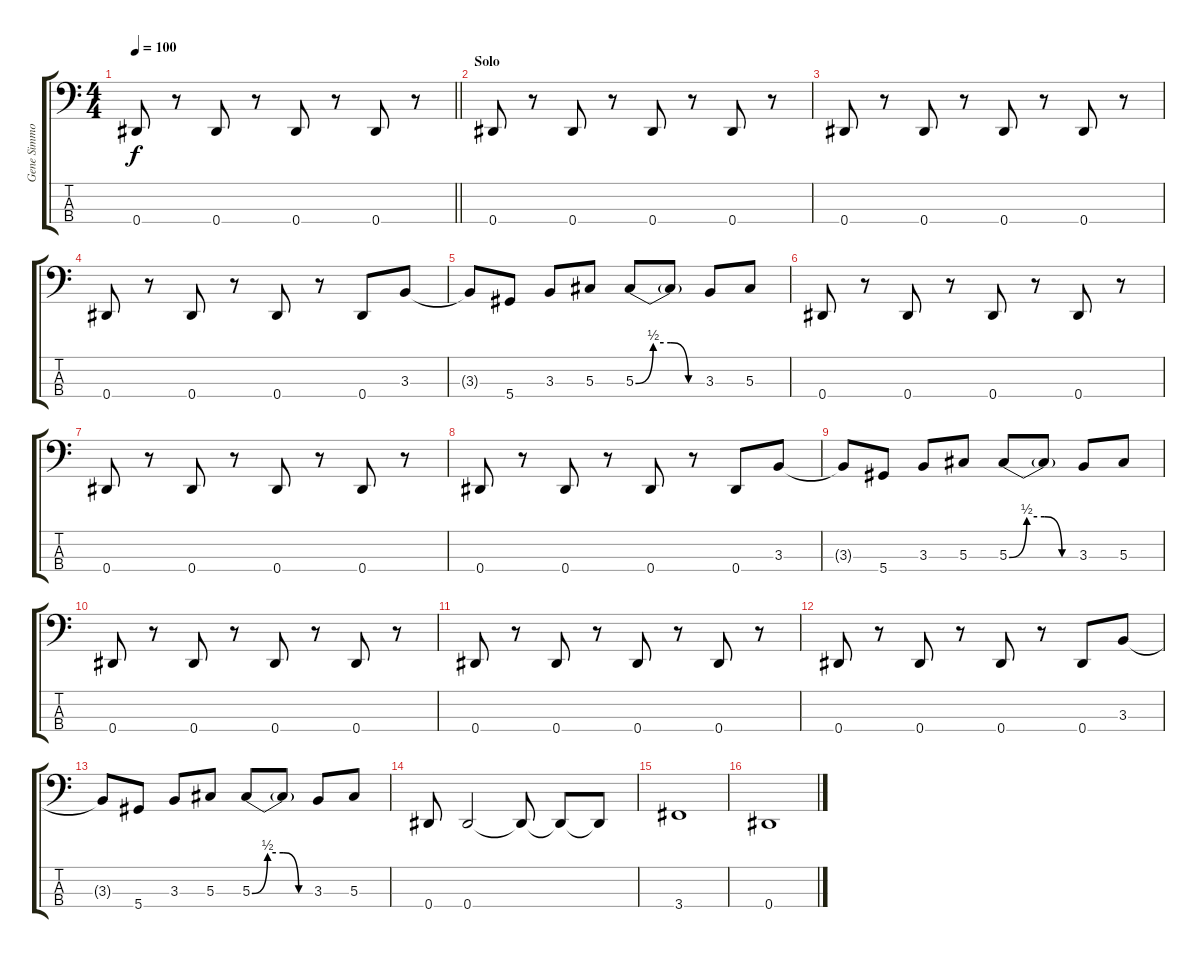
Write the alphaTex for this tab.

\track ("Gene Simmons" "Gene Simmo") {instrument electricbasspick}
\staff {score tabs}
\tuning (Gb2 Db2 Ab1 Eb1) {hide}
\ts (4 4)
\tempo 100
\clef f4
\barLineRight lightlight
\ks c
0.4.8{dy f} r.8 0.4.8 r.8 0.4.8 r.8 0.4.8 r.8 |
\section ("" "Solo")
0.4.8 r.8 0.4.8 r.8 0.4.8 r.8 0.4.8 r.8 |
0.4.8 r.8 0.4.8 r.8 0.4.8 r.8 0.4.8 r.8 |
0.4.8 r.8 0.4.8 r.8 0.4.8 r.8 0.4.8 3.3.8 |
3.3{t}.8 5.4.8 3.3.8 5.3.8 5.3{be (custom 0 0 15 2 30 2 45 0 60 0)}.8 5.3{t}.8 3.3.8 5.3.8 |
0.4.8 r.8 0.4.8 r.8 0.4.8 r.8 0.4.8 r.8 |
0.4.8 r.8 0.4.8 r.8 0.4.8 r.8 0.4.8 r.8 |
0.4.8 r.8 0.4.8 r.8 0.4.8 r.8 0.4.8 3.3.8 |
3.3{t}.8 5.4.8 3.3.8 5.3.8 5.3{be (custom 0 0 15 2 30 2 45 0 60 0)}.8 5.3{t}.8 3.3.8 5.3.8 |
0.4.8 r.8 0.4.8 r.8 0.4.8 r.8 0.4.8 r.8 |
0.4.8 r.8 0.4.8 r.8 0.4.8 r.8 0.4.8 r.8 |
0.4.8 r.8 0.4.8 r.8 0.4.8 r.8 0.4.8 3.3.8 |
3.3{t}.8 5.4.8 3.3.8 5.3.8 5.3{be (custom 0 0 15 2 30 2 45 0 60 0)}.8 5.3{t}.8 3.3.8 5.3.8 |
0.4.8 0.4.2 0.4{t}.8 0.4{t}.8 0.4{t}.8 |
3.4.1 |
0.4.1
